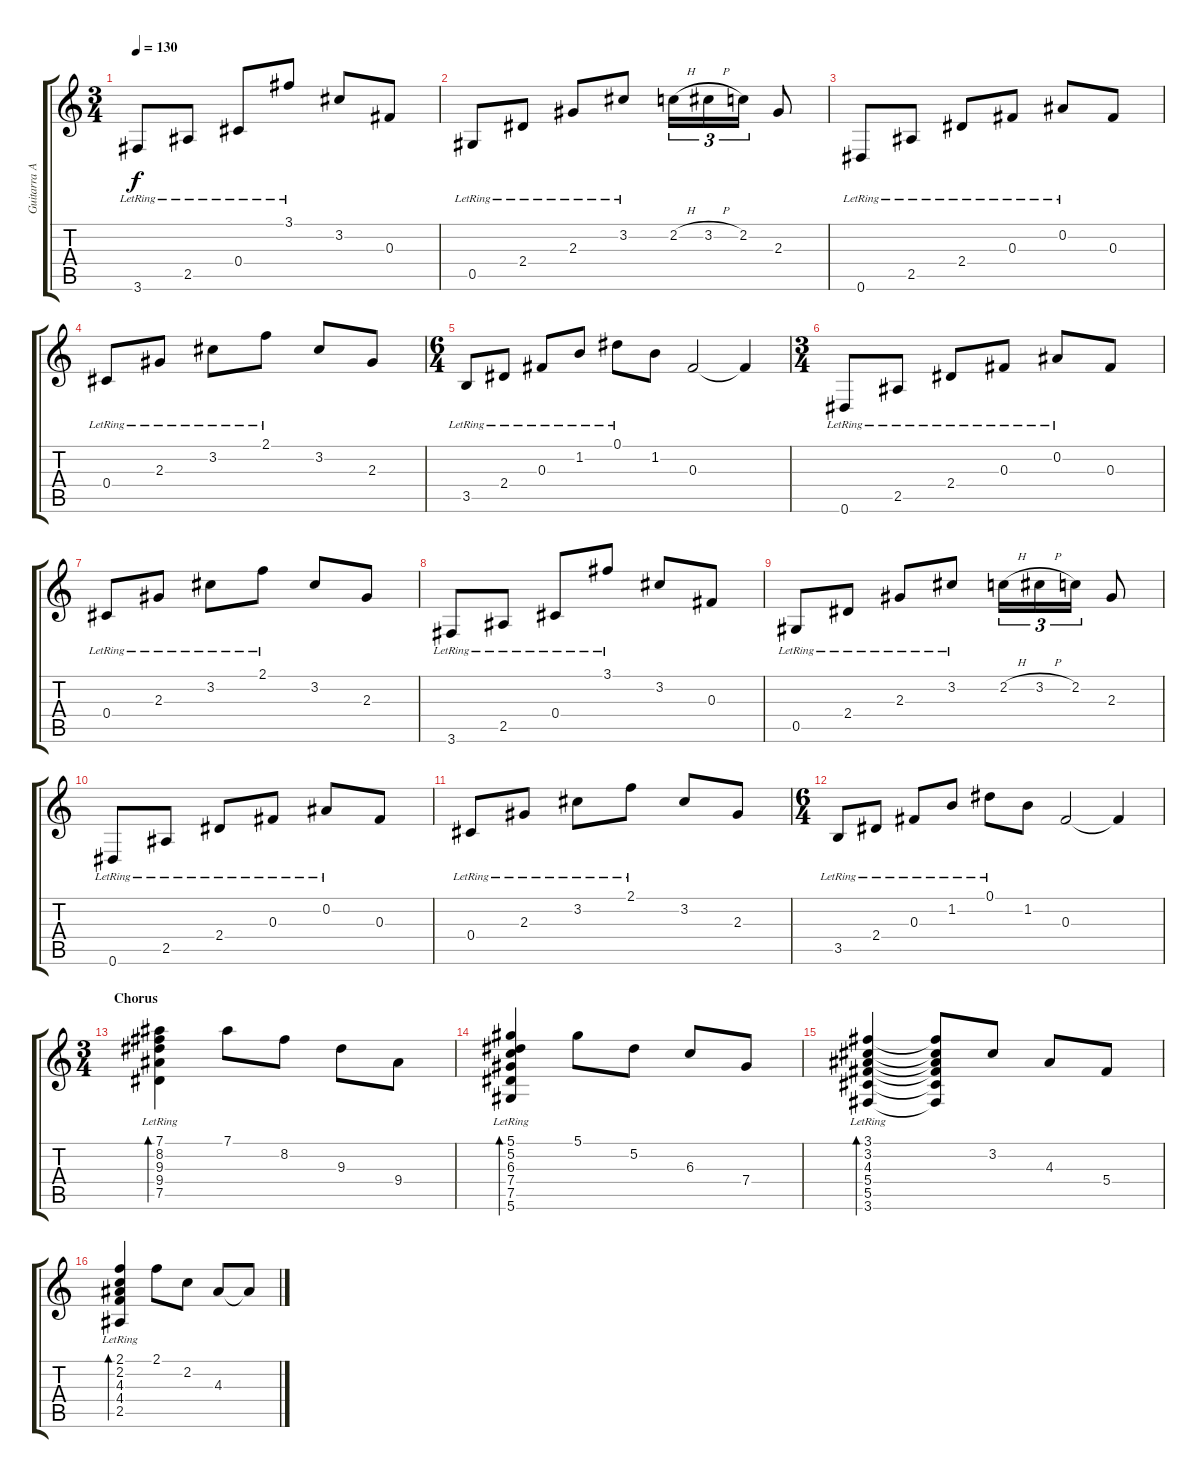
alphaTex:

\track ("Guitarra Acustica (Ritmica)" "Guitarra A") {instrument acousticguitarnylon}
\staff {score tabs}
\tuning (Eb4 Bb3 Gb3 Db3 Ab2 Eb2) {hide}
\ts (3 4)
\tempo 130
\clef g2
\ks c
3.6{lr}.8{dy f} 2.5{lr}.8 0.4{lr}.8 3.1{lr}.8 3.2.8 0.3.8 |
0.5{lr}.8 2.4{lr}.8 2.3{lr}.8 3.2{lr}.8 2.2{h}.16{tu (3 2)} 3.2{h}.16{tu (3 2)} 2.2.16{tu (3 2)} 2.3.8 |
0.6{lr}.8 2.5{lr}.8 2.4{lr}.8 0.3{lr}.8 0.2{lr}.8 0.3.8 |
0.4{lr}.8 2.3{lr}.8 3.2{lr}.8 2.1{lr}.8 3.2.8 2.3.8 |
\ts (6 4)
3.5{lr}.8 2.4{lr}.8 0.3{lr}.8 1.2{lr}.8 0.1{lr}.8 1.2.8 0.3.2 0.3{t}.4 |
\ts (3 4)
0.6{lr}.8 2.5{lr}.8 2.4{lr}.8 0.3{lr}.8 0.2{lr}.8 0.3.8 |
0.4{lr}.8 2.3{lr}.8 3.2{lr}.8 2.1{lr}.8 3.2.8 2.3.8 |
3.6{lr}.8 2.5{lr}.8 0.4{lr}.8 3.1{lr}.8 3.2.8 0.3.8 |
0.5{lr}.8 2.4{lr}.8 2.3{lr}.8 3.2{lr}.8 2.2{h}.16{tu (3 2)} 3.2{h}.16{tu (3 2)} 2.2.16{tu (3 2)} 2.3.8 |
0.6{lr}.8 2.5{lr}.8 2.4{lr}.8 0.3{lr}.8 0.2{lr}.8 0.3.8 |
0.4{lr}.8 2.3{lr}.8 3.2{lr}.8 2.1{lr}.8 3.2.8 2.3.8 |
\ts (6 4)
3.5{lr}.8 2.4{lr}.8 0.3{lr}.8 1.2{lr}.8 0.1{lr}.8 1.2.8 0.3.2 0.3{t}.4 |
\ts (3 4)
\section ("" "Chorus")
(7.1{lr} 8.2{lr} 9.3{lr} 9.4{lr} 7.5{lr}).4{bd 120} 7.1.8 8.2.8 9.3.8 9.4.8 |
(5.1{lr} 5.2{lr} 6.3{lr} 7.4{lr} 7.5{lr} 5.6{lr}).4{bd 120} 5.1.8 5.2.8 6.3.8 7.4.8 |
(3.1{lr} 3.2{lr} 4.3{lr} 5.4{lr} 5.5{lr} 3.6{lr}).4{bd 120} (3.1{t} 3.2{t} 4.3{t} 5.4{t} 5.5{t} 3.6{t}).8 3.2.8 4.3.8 5.4.8 |
(2.1{lr} 2.2{lr} 4.3{lr} 4.4{lr} 2.5{lr}).4{bd 120} 2.1.8 2.2.8 4.3.8 4.3{t}.8
